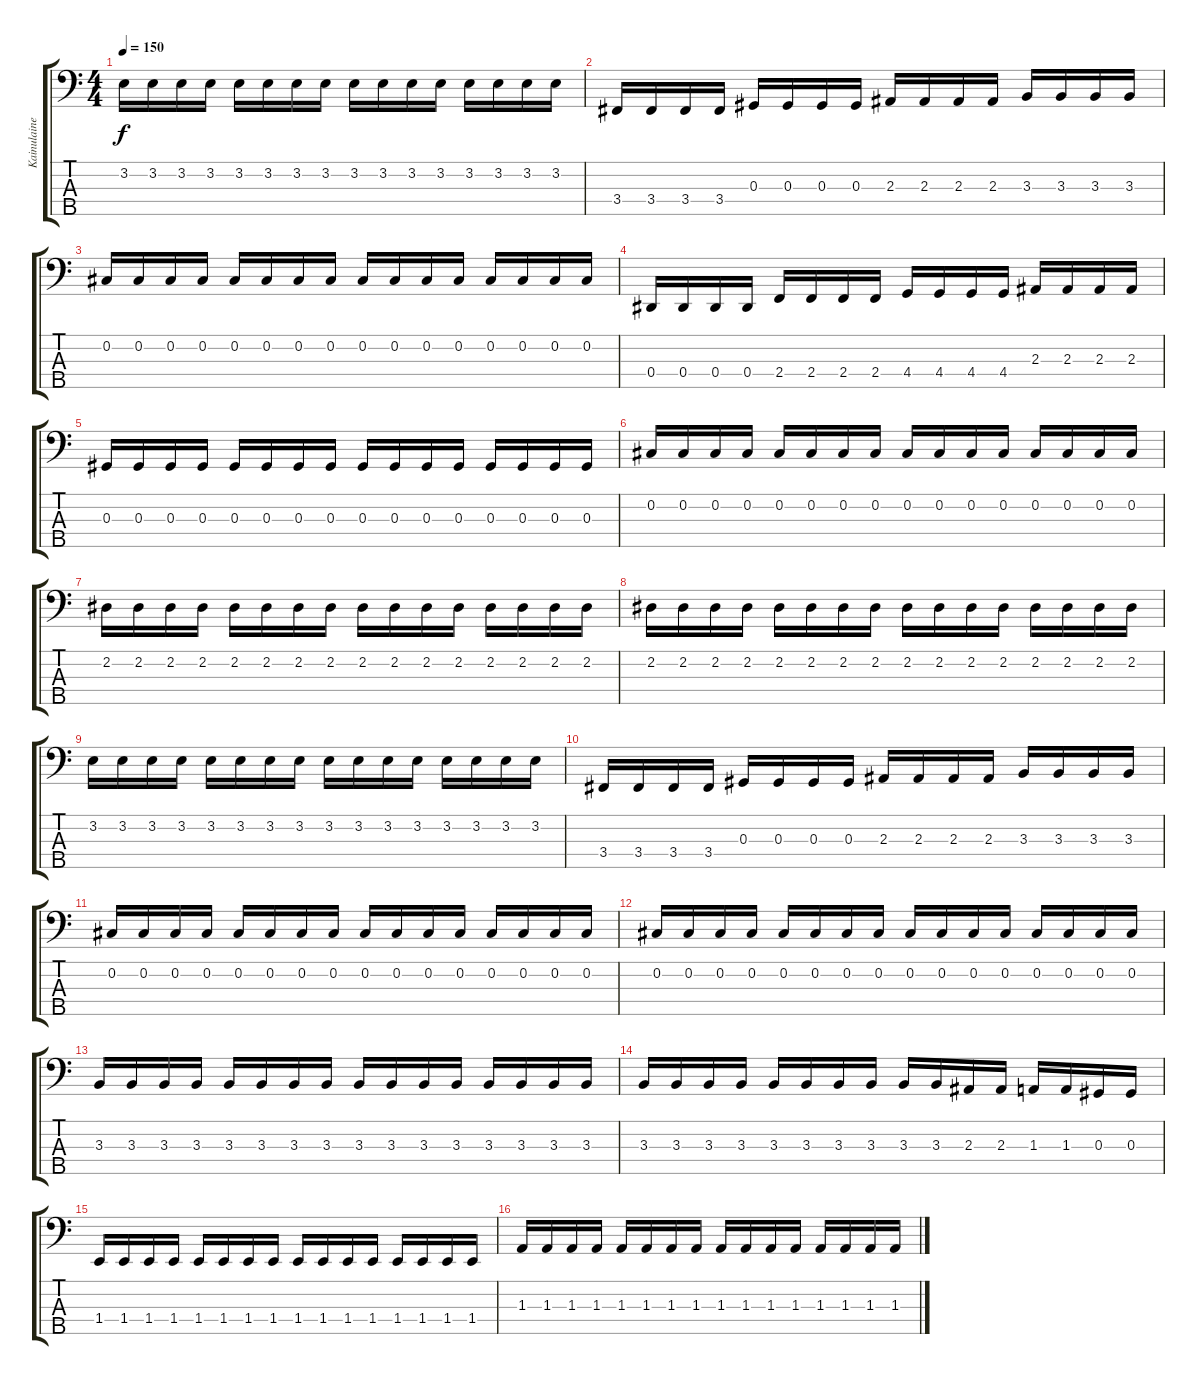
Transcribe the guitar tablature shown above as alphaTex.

\track ("Kainulainen" "Kainulaine") {instrument electricbassfinger}
\staff {score tabs}
\tuning (Gb2 Db2 Ab1 Eb1 Bb0) {hide}
\ts (4 4)
\tempo 150
\clef f4
\ks c
3.2.16{dy f} 3.2.16 3.2.16 3.2.16 3.2.16 3.2.16 3.2.16 3.2.16 3.2.16 3.2.16 3.2.16 3.2.16 3.2.16 3.2.16 3.2.16 3.2.16 |
3.4.16 3.4.16 3.4.16 3.4.16 0.3.16 0.3.16 0.3.16 0.3.16 2.3.16 2.3.16 2.3.16 2.3.16 3.3.16 3.3.16 3.3.16 3.3.16 |
0.2.16 0.2.16 0.2.16 0.2.16 0.2.16 0.2.16 0.2.16 0.2.16 0.2.16 0.2.16 0.2.16 0.2.16 0.2.16 0.2.16 0.2.16 0.2.16 |
0.4.16 0.4.16 0.4.16 0.4.16 2.4.16 2.4.16 2.4.16 2.4.16 4.4.16 4.4.16 4.4.16 4.4.16 2.3.16 2.3.16 2.3.16 2.3.16 |
0.3.16 0.3.16 0.3.16 0.3.16 0.3.16 0.3.16 0.3.16 0.3.16 0.3.16 0.3.16 0.3.16 0.3.16 0.3.16 0.3.16 0.3.16 0.3.16 |
0.2.16 0.2.16 0.2.16 0.2.16 0.2.16 0.2.16 0.2.16 0.2.16 0.2.16 0.2.16 0.2.16 0.2.16 0.2.16 0.2.16 0.2.16 0.2.16 |
2.2.16 2.2.16 2.2.16 2.2.16 2.2.16 2.2.16 2.2.16 2.2.16 2.2.16 2.2.16 2.2.16 2.2.16 2.2.16 2.2.16 2.2.16 2.2.16 |
2.2.16 2.2.16 2.2.16 2.2.16 2.2.16 2.2.16 2.2.16 2.2.16 2.2.16 2.2.16 2.2.16 2.2.16 2.2.16 2.2.16 2.2.16 2.2.16 |
3.2.16 3.2.16 3.2.16 3.2.16 3.2.16 3.2.16 3.2.16 3.2.16 3.2.16 3.2.16 3.2.16 3.2.16 3.2.16 3.2.16 3.2.16 3.2.16 |
3.4.16 3.4.16 3.4.16 3.4.16 0.3.16 0.3.16 0.3.16 0.3.16 2.3.16 2.3.16 2.3.16 2.3.16 3.3.16 3.3.16 3.3.16 3.3.16 |
0.2.16 0.2.16 0.2.16 0.2.16 0.2.16 0.2.16 0.2.16 0.2.16 0.2.16 0.2.16 0.2.16 0.2.16 0.2.16 0.2.16 0.2.16 0.2.16 |
0.2.16 0.2.16 0.2.16 0.2.16 0.2.16 0.2.16 0.2.16 0.2.16 0.2.16 0.2.16 0.2.16 0.2.16 0.2.16 0.2.16 0.2.16 0.2.16 |
3.3.16 3.3.16 3.3.16 3.3.16 3.3.16 3.3.16 3.3.16 3.3.16 3.3.16 3.3.16 3.3.16 3.3.16 3.3.16 3.3.16 3.3.16 3.3.16 |
3.3.16 3.3.16 3.3.16 3.3.16 3.3.16 3.3.16 3.3.16 3.3.16 3.3.16 3.3.16 2.3.16 2.3.16 1.3.16 1.3.16 0.3.16 0.3.16 |
1.4.16 1.4.16 1.4.16 1.4.16 1.4.16 1.4.16 1.4.16 1.4.16 1.4.16 1.4.16 1.4.16 1.4.16 1.4.16 1.4.16 1.4.16 1.4.16 |
1.3.16 1.3.16 1.3.16 1.3.16 1.3.16 1.3.16 1.3.16 1.3.16 1.3.16 1.3.16 1.3.16 1.3.16 1.3.16 1.3.16 1.3.16 1.3.16
